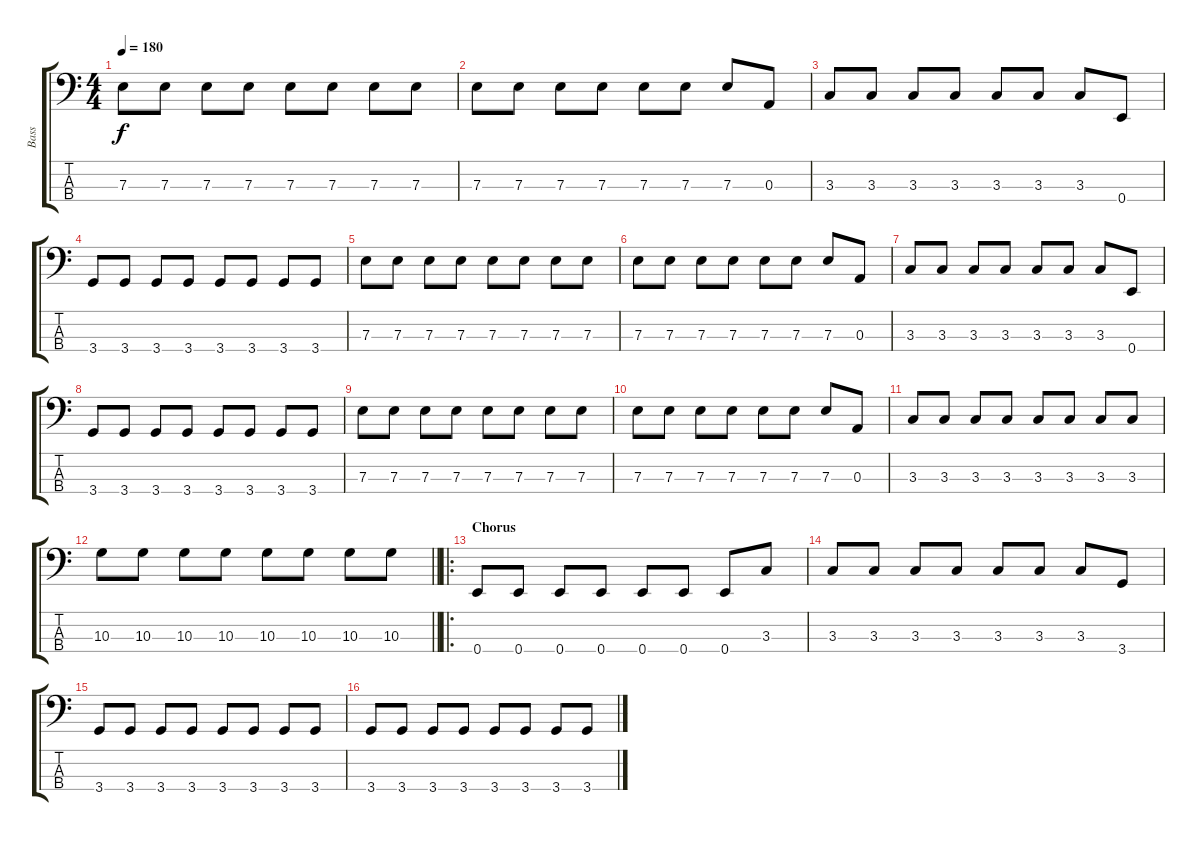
\track ("Bass" "Bass") {instrument electricbassfinger}
\staff {score tabs}
\tuning (G2 D2 A1 E1) {hide}
\ts (4 4)
\tempo 180
\clef f4
\ks c
7.3.8{dy f} 7.3.8 7.3.8 7.3.8 7.3.8 7.3.8 7.3.8 7.3.8 |
7.3.8 7.3.8 7.3.8 7.3.8 7.3.8 7.3.8 7.3.8 0.3.8 |
3.3.8 3.3.8 3.3.8 3.3.8 3.3.8 3.3.8 3.3.8 0.4.8 |
3.4.8 3.4.8 3.4.8 3.4.8 3.4.8 3.4.8 3.4.8 3.4.8 |
7.3.8 7.3.8 7.3.8 7.3.8 7.3.8 7.3.8 7.3.8 7.3.8 |
7.3.8 7.3.8 7.3.8 7.3.8 7.3.8 7.3.8 7.3.8 0.3.8 |
3.3.8 3.3.8 3.3.8 3.3.8 3.3.8 3.3.8 3.3.8 0.4.8 |
3.4.8 3.4.8 3.4.8 3.4.8 3.4.8 3.4.8 3.4.8 3.4.8 |
7.3.8 7.3.8 7.3.8 7.3.8 7.3.8 7.3.8 7.3.8 7.3.8 |
7.3.8 7.3.8 7.3.8 7.3.8 7.3.8 7.3.8 7.3.8 0.3.8 |
3.3.8 3.3.8 3.3.8 3.3.8 3.3.8 3.3.8 3.3.8 3.3.8 |
\barLineRight lightlight
10.3.8 10.3.8 10.3.8 10.3.8 10.3.8 10.3.8 10.3.8 10.3.8 |
\ro
\section ("" "Chorus")
0.4.8 0.4.8 0.4.8 0.4.8 0.4.8 0.4.8 0.4.8 3.3.8 |
3.3.8 3.3.8 3.3.8 3.3.8 3.3.8 3.3.8 3.3.8 3.4.8 |
3.4.8 3.4.8 3.4.8 3.4.8 3.4.8 3.4.8 3.4.8 3.4.8 |
3.4.8 3.4.8 3.4.8 3.4.8 3.4.8 3.4.8 3.4.8 3.4.8
